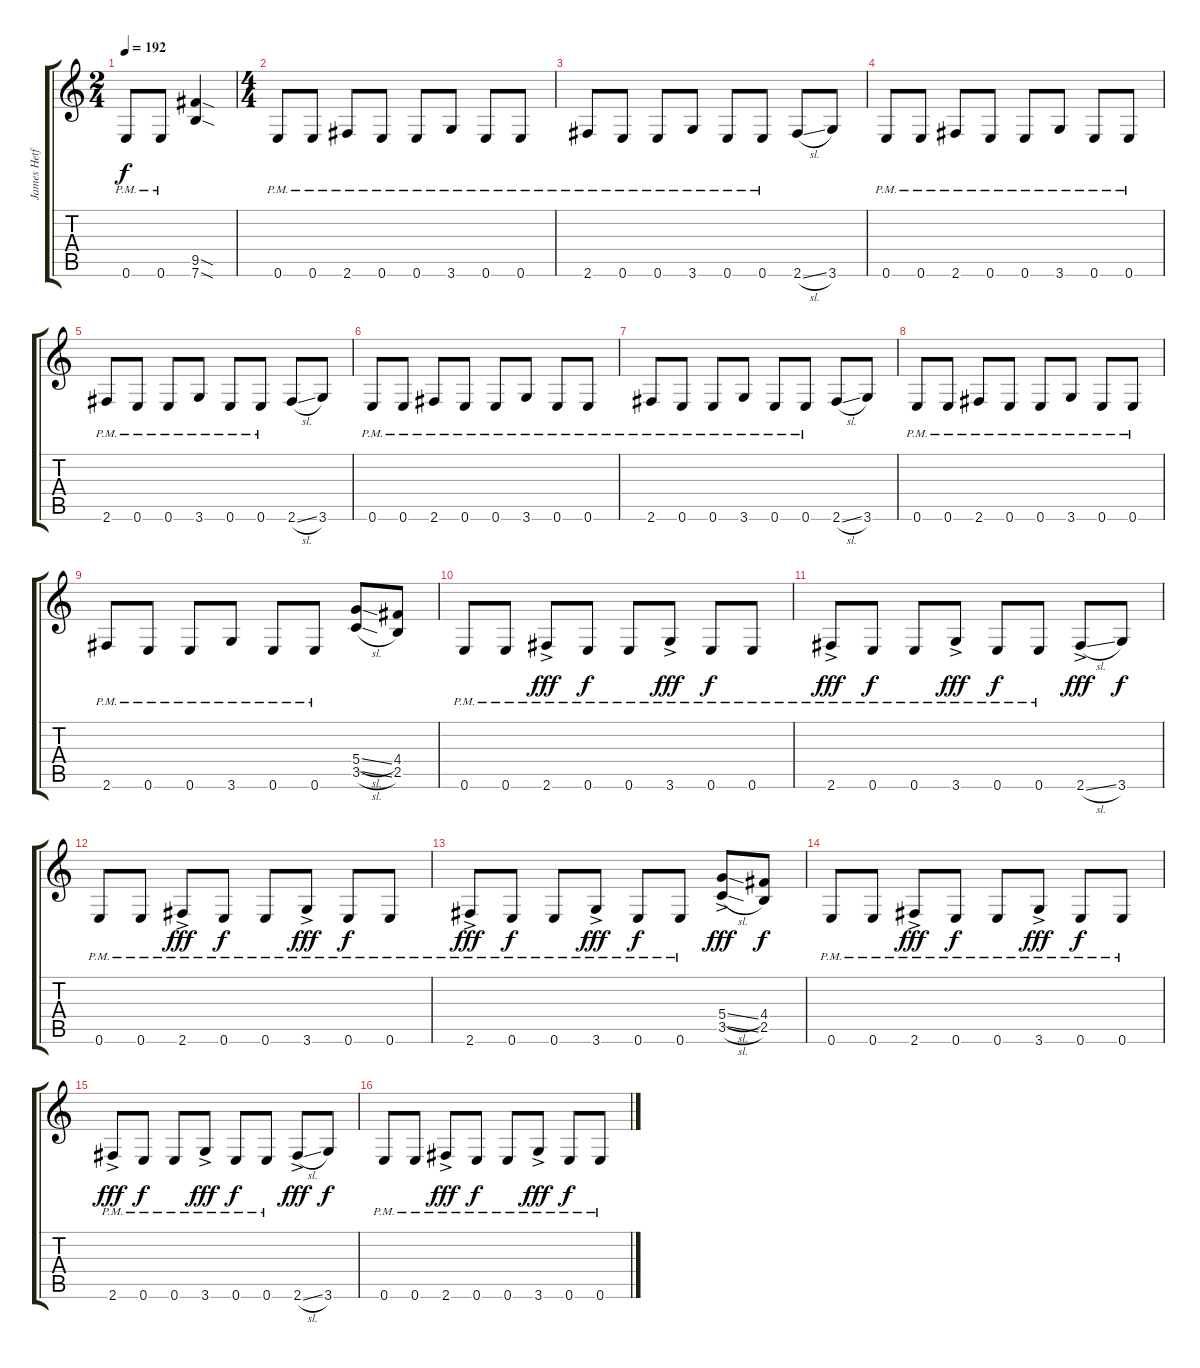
\track ("James Hetfield (Guitar)" "James Hetf") {instrument distortionguitar}
\staff {score tabs}
\tuning (E4 B3 G3 D3 A2 E2) {hide}
\ts (2 4)
\tempo 192
\clef g2
\ks c
0.6{pm}.8{dy f} 0.6{pm}.8 (9.5{sod} 7.6{sod}).4 |
\ts (4 4)
0.6{pm}.8 0.6{pm}.8 2.6{pm}.8 0.6{pm}.8 0.6{pm}.8 3.6{pm}.8 0.6{pm}.8 0.6{pm}.8 |
2.6{pm}.8 0.6{pm}.8 0.6{pm}.8 3.6{pm}.8 0.6{pm}.8 0.6{pm}.8 2.6{sl}.8 3.6.8 |
0.6{pm}.8 0.6{pm}.8 2.6{pm}.8 0.6{pm}.8 0.6{pm}.8 3.6{pm}.8 0.6{pm}.8 0.6{pm}.8 |
2.6{pm}.8 0.6{pm}.8 0.6{pm}.8 3.6{pm}.8 0.6{pm}.8 0.6{pm}.8 2.6{sl}.8 3.6.8 |
0.6{pm}.8 0.6{pm}.8 2.6{pm}.8 0.6{pm}.8 0.6{pm}.8 3.6{pm}.8 0.6{pm}.8 0.6{pm}.8 |
2.6{pm}.8 0.6{pm}.8 0.6{pm}.8 3.6{pm}.8 0.6{pm}.8 0.6{pm}.8 2.6{sl}.8 3.6.8 |
0.6{pm}.8 0.6{pm}.8 2.6{pm}.8 0.6{pm}.8 0.6{pm}.8 3.6{pm}.8 0.6{pm}.8 0.6{pm}.8 |
2.6{pm}.8 0.6{pm}.8 0.6{pm}.8 3.6{pm}.8 0.6{pm}.8 0.6{pm}.8 (5.4{sl} 3.5{sl}).8 (4.4 2.5).8 |
0.6{pm}.8 0.6{pm}.8 2.6{ac pm}.8{dy fff} 0.6{pm}.8{dy f} 0.6{pm}.8 3.6{ac pm}.8{dy fff} 0.6{pm}.8{dy f} 0.6{pm}.8 |
2.6{ac pm}.8{dy fff} 0.6{pm}.8{dy f} 0.6{pm}.8 3.6{ac pm}.8{dy fff} 0.6{pm}.8{dy f} 0.6{pm}.8 2.6{sl ac}.8{dy fff} 3.6.8{dy f} |
0.6{pm}.8 0.6{pm}.8 2.6{ac pm}.8{dy fff} 0.6{pm}.8{dy f} 0.6{pm}.8 3.6{ac pm}.8{dy fff} 0.6{pm}.8{dy f} 0.6{pm}.8 |
2.6{ac pm}.8{dy fff} 0.6{pm}.8{dy f} 0.6{pm}.8 3.6{ac pm}.8{dy fff} 0.6{pm}.8{dy f} 0.6{pm}.8 (5.4{sl ac} 3.5{sl ac}).8{dy fff} (4.4 2.5).8{dy f} |
0.6{pm}.8 0.6{pm}.8 2.6{ac pm}.8{dy fff} 0.6{pm}.8{dy f} 0.6{pm}.8 3.6{ac pm}.8{dy fff} 0.6{pm}.8{dy f} 0.6{pm}.8 |
2.6{ac pm}.8{dy fff} 0.6{pm}.8{dy f} 0.6{pm}.8 3.6{ac pm}.8{dy fff} 0.6{pm}.8{dy f} 0.6{pm}.8 2.6{sl ac}.8{dy fff} 3.6.8{dy f} |
0.6{pm}.8 0.6{pm}.8 2.6{ac pm}.8{dy fff} 0.6{pm}.8{dy f} 0.6{pm}.8 3.6{ac pm}.8{dy fff} 0.6{pm}.8{dy f} 0.6{pm}.8
